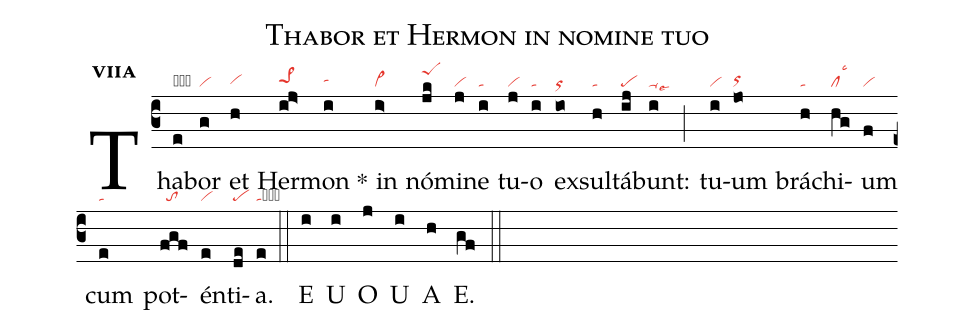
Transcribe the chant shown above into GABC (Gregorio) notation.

name:Thabor et Hermon in nomine tuo;
office-part:an;
mode:7a;
nabc-lines:1;
%%
initial-style: 1;
name: Thabor et Hermon in nomine tuo;
mode: 7;
office-part: Antiphona;
annotation: Ant.;
annotation: vii a;
nabc-lines: 1;
%%
(c3) Tha(e|obta)bor(g|vi) et(h|vihg) Her(ij>|pe>1hh)mon <sp>*</sp>(i|tahh) in(i>|vi>) nó(jk|peShk)mi(j|vi)ne(i|ta) tu(j|vi)o(i|ta) ex(io|or)sul(h|ta)tá(ij|pe)bunt:(i|ta-lse9) (;) tu(i|vi)um(jo|orhh) brá(h|ta)chi(hg|cllsc3)um(f|vi) cum(e|ta) pot(fgf|//to)én(e|vi)ti(de|pe)a.(e|tacb) (::)
<eu> E(i) U(i) O(j) U(i) A(h) E.(gf) </eu> (::)
